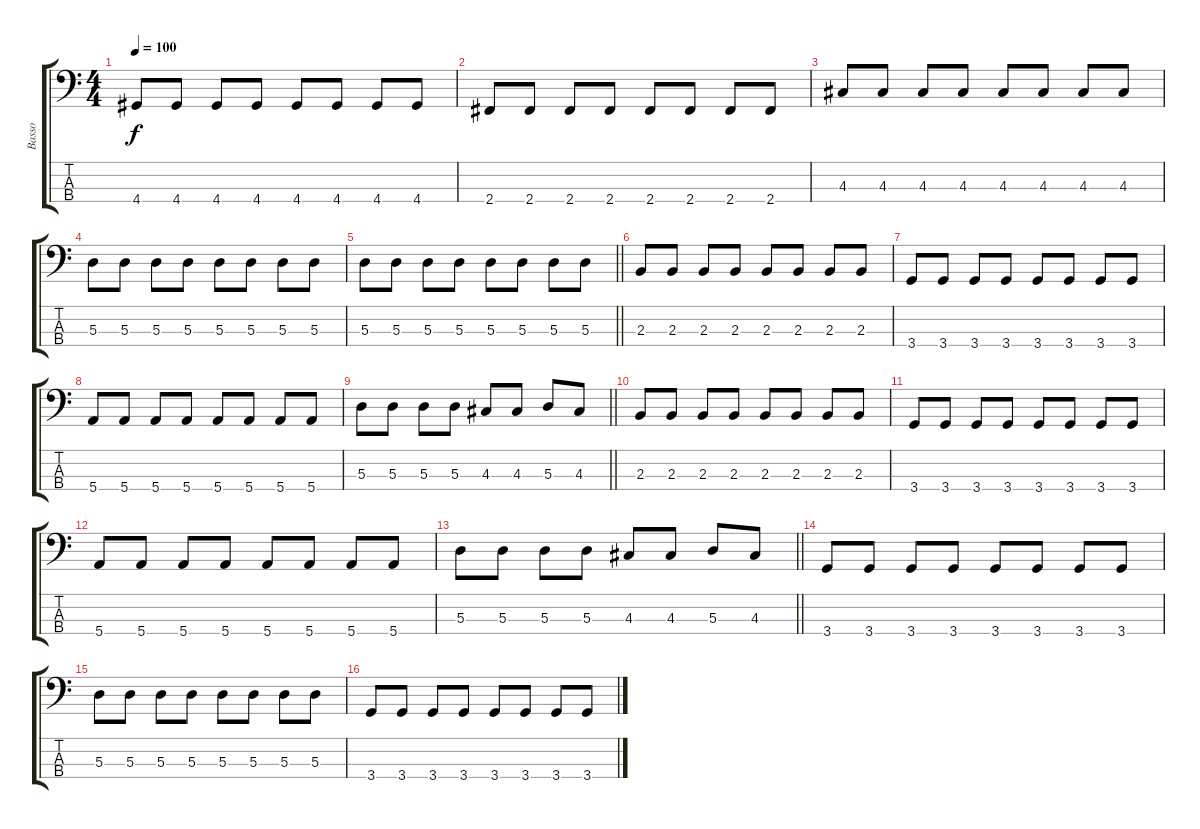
\track ("Basso" "Basso") {instrument electricbassfinger}
\staff {score tabs}
\tuning (G2 D2 A1 E1) {hide}
\ts (4 4)
\tempo 100
\clef f4
\ks c
4.4.8{dy f} 4.4.8 4.4.8 4.4.8 4.4.8 4.4.8 4.4.8 4.4.8 |
2.4.8 2.4.8 2.4.8 2.4.8 2.4.8 2.4.8 2.4.8 2.4.8 |
4.3.8 4.3.8 4.3.8 4.3.8 4.3.8 4.3.8 4.3.8 4.3.8 |
5.3.8 5.3.8 5.3.8 5.3.8 5.3.8 5.3.8 5.3.8 5.3.8 |
\barLineRight lightlight
5.3.8 5.3.8 5.3.8 5.3.8 5.3.8 5.3.8 5.3.8 5.3.8 |
2.3.8 2.3.8 2.3.8 2.3.8 2.3.8 2.3.8 2.3.8 2.3.8 |
3.4.8 3.4.8 3.4.8 3.4.8 3.4.8 3.4.8 3.4.8 3.4.8 |
5.4.8 5.4.8 5.4.8 5.4.8 5.4.8 5.4.8 5.4.8 5.4.8 |
\barLineRight lightlight
5.3.8 5.3.8 5.3.8 5.3.8 4.3.8 4.3.8 5.3.8 4.3.8 |
2.3.8 2.3.8 2.3.8 2.3.8 2.3.8 2.3.8 2.3.8 2.3.8 |
3.4.8 3.4.8 3.4.8 3.4.8 3.4.8 3.4.8 3.4.8 3.4.8 |
5.4.8 5.4.8 5.4.8 5.4.8 5.4.8 5.4.8 5.4.8 5.4.8 |
\barLineRight lightlight
5.3.8 5.3.8 5.3.8 5.3.8 4.3.8 4.3.8 5.3.8 4.3.8 |
3.4.8 3.4.8 3.4.8 3.4.8 3.4.8 3.4.8 3.4.8 3.4.8 |
5.3.8 5.3.8 5.3.8 5.3.8 5.3.8 5.3.8 5.3.8 5.3.8 |
3.4.8 3.4.8 3.4.8 3.4.8 3.4.8 3.4.8 3.4.8 3.4.8
